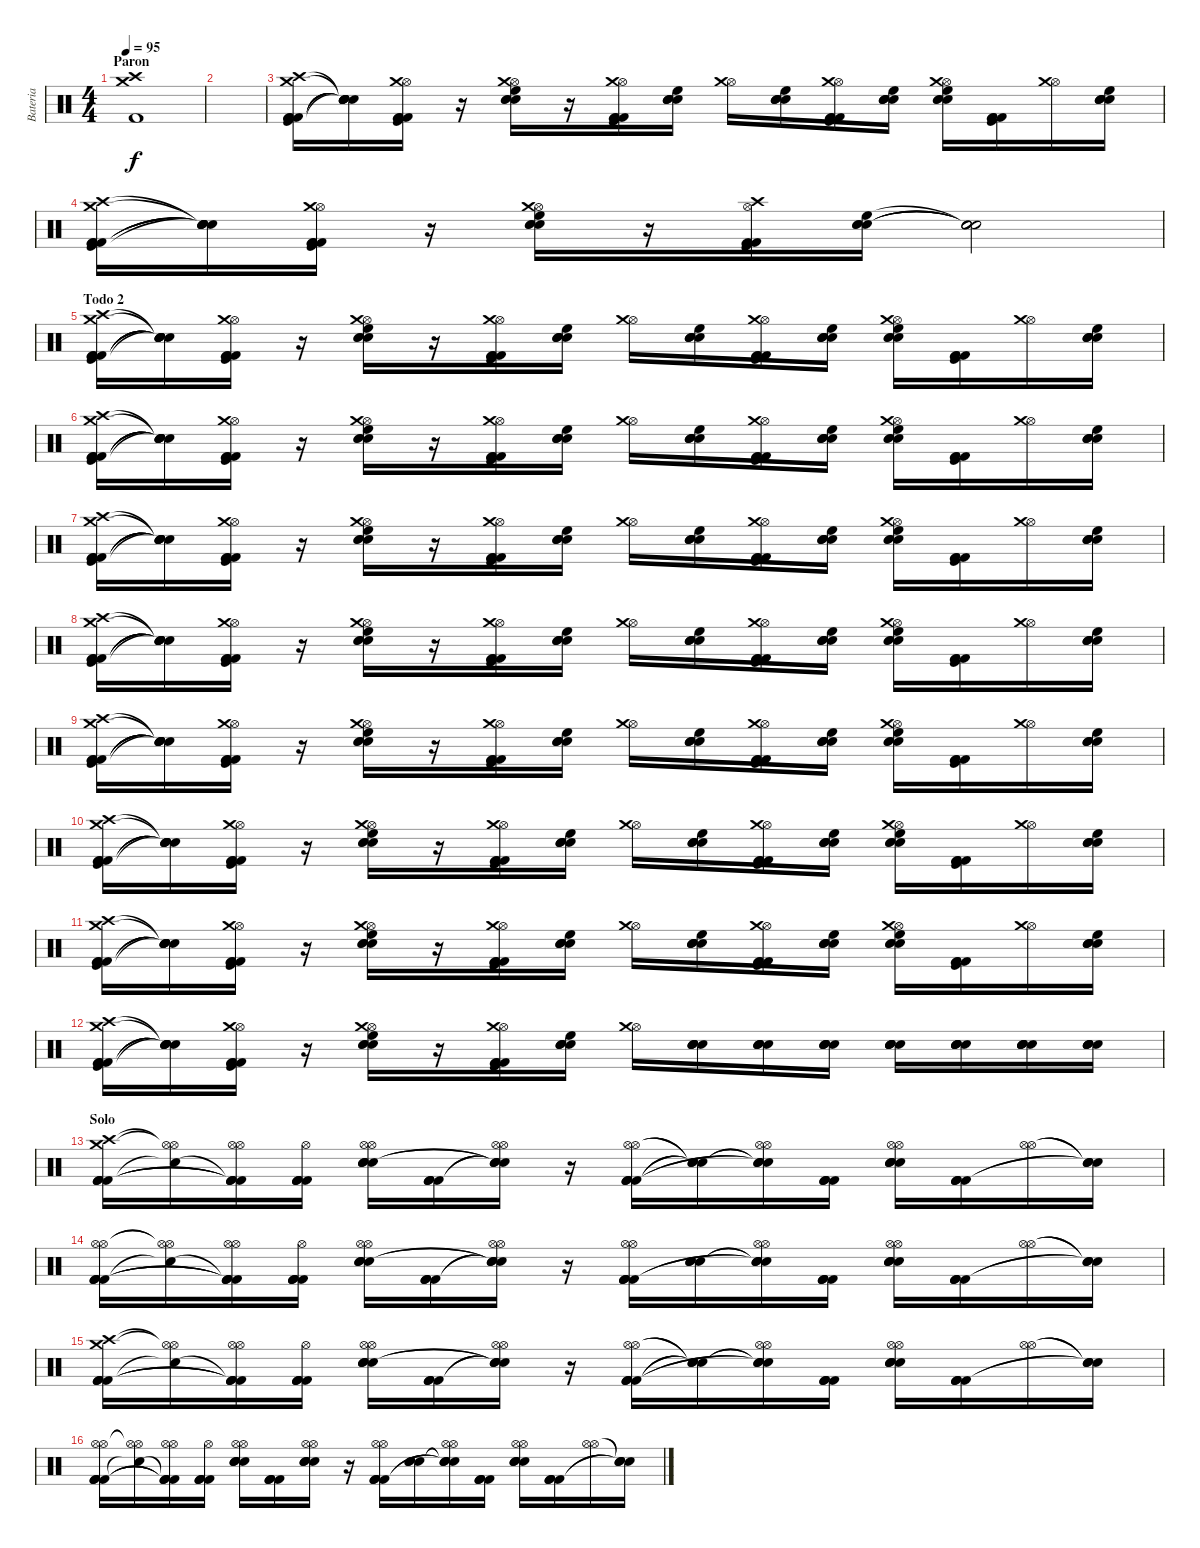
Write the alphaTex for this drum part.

\track ("Bateria" "Bateria") {instrument percussion}
\staff {score}
\articulation defaults
\ts (4 4)
\section ("" "Paron")
\tempo 95
\clef neutral
\ks c
("Crash medium (hit)" "Crash high (hit)" "Kick (hit) 2").1{dy f} |
|
("Crash high (hit)" "Crash medium (hit)" "Kick (hit) 2" "Kick (hit)" "Kick (hit) 2" "Kick (hit) 2").16 ("Snare (hit)"{t} "Snare (hit)"{t} "Snare (hit)"{t} "Snare (hit)"{t} "Snare (hit)"{t} "Snare (hit)"{t}).16 ("Hi-Hat (open)" "Crash medium (hit)" "Kick (hit) 2" "Kick (hit)" "Kick (hit) 2" "Kick (hit) 2").16 r.16 ("Hi-Hat (open)" "Crash medium (hit)" "Electric Snare (hit)" "High Floor Tom (hit)" "Electric Snare (hit)" "Electric Snare (hit)").16 r.16 ("Hi-Hat (open)" "Crash medium (hit)" "Kick (hit) 2" "Kick (hit)" "Kick (hit) 2" "Kick (hit) 2").16 ("Electric Snare (hit)" "Electric Snare (hit)" "High Floor Tom (hit)" "Electric Snare (hit)" "Electric Snare (hit)").16 ("Hi-Hat (open)" "Crash medium (hit)").16 ("Electric Snare (hit)" "Electric Snare (hit)" "High Floor Tom (hit)" "Electric Snare (hit)" "Electric Snare (hit)").16 ("Hi-Hat (open)" "Crash medium (hit)" "Kick (hit) 2" "Kick (hit)" "Kick (hit) 2" "Kick (hit) 2").16 ("Electric Snare (hit)" "Electric Snare (hit)" "High Floor Tom (hit)" "Electric Snare (hit)" "Electric Snare (hit)").16 ("Hi-Hat (open)" "Crash medium (hit)" "Electric Snare (hit)" "High Floor Tom (hit)" "Electric Snare (hit)" "Electric Snare (hit)").16 ("Kick (hit) 2" "Kick (hit)" "Kick (hit) 2" "Kick (hit) 2").16 ("Hi-Hat (open)" "Crash medium (hit)").16 ("Electric Snare (hit)" "Electric Snare (hit)" "High Floor Tom (hit)" "Electric Snare (hit)" "Electric Snare (hit)").16 |
("Crash high (hit)" "Crash medium (hit)" "Kick (hit) 2" "Kick (hit)" "Kick (hit) 2" "Kick (hit) 2").16 ("Snare (hit)"{t} "Snare (hit)"{t} "Snare (hit)"{t} "Snare (hit)"{t} "Snare (hit)"{t} "Snare (hit)"{t}).16 ("Hi-Hat (open)" "Crash medium (hit)" "Kick (hit) 2" "Kick (hit)" "Kick (hit) 2" "Kick (hit) 2").16 r.16 ("Hi-Hat (open)" "Crash medium (hit)" "Electric Snare (hit)" "High Floor Tom (hit)" "Electric Snare (hit)" "Electric Snare (hit)").16 r.16 ("Hi-Hat (open)" "Crash high (hit)" "Kick (hit)" "Kick (hit) 2" "Kick (hit) 2").16 ("Electric Snare (hit)" "High Floor Tom (hit)" "Electric Snare (hit)" "Electric Snare (hit)").16 ("Snare (hit)"{t} "Snare (hit)"{t} "Snare (hit)"{t} "Snare (hit)"{t}).2 |
\section ("" "Todo 2")
("Crash high (hit)" "Crash medium (hit)" "Kick (hit) 2" "Kick (hit)" "Kick (hit) 2" "Kick (hit) 2").16 ("Snare (hit)"{t} "Snare (hit)"{t} "Snare (hit)"{t} "Snare (hit)"{t} "Snare (hit)"{t} "Snare (hit)"{t}).16 ("Hi-Hat (open)" "Crash medium (hit)" "Kick (hit) 2" "Kick (hit)" "Kick (hit) 2" "Kick (hit) 2").16 r.16 ("Hi-Hat (open)" "Crash medium (hit)" "Electric Snare (hit)" "High Floor Tom (hit)" "Electric Snare (hit)" "Electric Snare (hit)").16 r.16 ("Hi-Hat (open)" "Crash medium (hit)" "Kick (hit) 2" "Kick (hit)" "Kick (hit) 2" "Kick (hit) 2").16 ("Electric Snare (hit)" "Electric Snare (hit)" "High Floor Tom (hit)" "Electric Snare (hit)" "Electric Snare (hit)").16 ("Hi-Hat (open)" "Crash medium (hit)").16 ("Electric Snare (hit)" "Electric Snare (hit)" "High Floor Tom (hit)" "Electric Snare (hit)" "Electric Snare (hit)").16 ("Hi-Hat (open)" "Crash medium (hit)" "Kick (hit) 2" "Kick (hit)" "Kick (hit) 2" "Kick (hit) 2").16 ("Electric Snare (hit)" "Electric Snare (hit)" "High Floor Tom (hit)" "Electric Snare (hit)" "Electric Snare (hit)").16 ("Hi-Hat (open)" "Crash medium (hit)" "Electric Snare (hit)" "High Floor Tom (hit)" "Electric Snare (hit)" "Electric Snare (hit)").16 ("Kick (hit) 2" "Kick (hit)" "Kick (hit) 2" "Kick (hit) 2").16 ("Hi-Hat (open)" "Crash medium (hit)").16 ("Electric Snare (hit)" "Electric Snare (hit)" "High Floor Tom (hit)" "Electric Snare (hit)" "Electric Snare (hit)").16 |
("Crash high (hit)" "Crash medium (hit)" "Kick (hit) 2" "Kick (hit)" "Kick (hit) 2" "Kick (hit) 2").16 ("Snare (hit)"{t} "Snare (hit)"{t} "Snare (hit)"{t} "Snare (hit)"{t} "Snare (hit)"{t} "Snare (hit)"{t}).16 ("Hi-Hat (open)" "Crash medium (hit)" "Kick (hit) 2" "Kick (hit)" "Kick (hit) 2" "Kick (hit) 2").16 r.16 ("Hi-Hat (open)" "Crash medium (hit)" "Electric Snare (hit)" "High Floor Tom (hit)" "Electric Snare (hit)" "Electric Snare (hit)").16 r.16 ("Hi-Hat (open)" "Crash medium (hit)" "Kick (hit) 2" "Kick (hit)" "Kick (hit) 2" "Kick (hit) 2").16 ("Electric Snare (hit)" "Electric Snare (hit)" "High Floor Tom (hit)" "Electric Snare (hit)" "Electric Snare (hit)").16 ("Hi-Hat (open)" "Crash medium (hit)").16 ("Electric Snare (hit)" "Electric Snare (hit)" "High Floor Tom (hit)" "Electric Snare (hit)" "Electric Snare (hit)").16 ("Hi-Hat (open)" "Crash medium (hit)" "Kick (hit) 2" "Kick (hit)" "Kick (hit) 2" "Kick (hit) 2").16 ("Electric Snare (hit)" "Electric Snare (hit)" "High Floor Tom (hit)" "Electric Snare (hit)" "Electric Snare (hit)").16 ("Hi-Hat (open)" "Crash medium (hit)" "Electric Snare (hit)" "High Floor Tom (hit)" "Electric Snare (hit)" "Electric Snare (hit)").16 ("Kick (hit) 2" "Kick (hit)" "Kick (hit) 2" "Kick (hit) 2").16 ("Hi-Hat (open)" "Crash medium (hit)").16 ("Electric Snare (hit)" "Electric Snare (hit)" "High Floor Tom (hit)" "Electric Snare (hit)" "Electric Snare (hit)").16 |
("Crash high (hit)" "Crash medium (hit)" "Kick (hit) 2" "Kick (hit)" "Kick (hit) 2" "Kick (hit) 2").16 ("Snare (hit)"{t} "Snare (hit)"{t} "Snare (hit)"{t} "Snare (hit)"{t} "Snare (hit)"{t} "Snare (hit)"{t}).16 ("Hi-Hat (open)" "Crash medium (hit)" "Kick (hit) 2" "Kick (hit)" "Kick (hit) 2" "Kick (hit) 2").16 r.16 ("Hi-Hat (open)" "Crash medium (hit)" "Electric Snare (hit)" "High Floor Tom (hit)" "Electric Snare (hit)" "Electric Snare (hit)").16 r.16 ("Hi-Hat (open)" "Crash medium (hit)" "Kick (hit) 2" "Kick (hit)" "Kick (hit) 2" "Kick (hit) 2").16 ("Electric Snare (hit)" "Electric Snare (hit)" "High Floor Tom (hit)" "Electric Snare (hit)" "Electric Snare (hit)").16 ("Hi-Hat (open)" "Crash medium (hit)").16 ("Electric Snare (hit)" "Electric Snare (hit)" "High Floor Tom (hit)" "Electric Snare (hit)" "Electric Snare (hit)").16 ("Hi-Hat (open)" "Crash medium (hit)" "Kick (hit) 2" "Kick (hit)" "Kick (hit) 2" "Kick (hit) 2").16 ("Electric Snare (hit)" "Electric Snare (hit)" "High Floor Tom (hit)" "Electric Snare (hit)" "Electric Snare (hit)").16 ("Hi-Hat (open)" "Crash medium (hit)" "Electric Snare (hit)" "High Floor Tom (hit)" "Electric Snare (hit)" "Electric Snare (hit)").16 ("Kick (hit) 2" "Kick (hit)" "Kick (hit) 2" "Kick (hit) 2").16 ("Hi-Hat (open)" "Crash medium (hit)").16 ("Electric Snare (hit)" "Electric Snare (hit)" "High Floor Tom (hit)" "Electric Snare (hit)" "Electric Snare (hit)").16 |
("Crash high (hit)" "Crash medium (hit)" "Kick (hit) 2" "Kick (hit)" "Kick (hit) 2" "Kick (hit) 2").16 ("Snare (hit)"{t} "Snare (hit)"{t} "Snare (hit)"{t} "Snare (hit)"{t} "Snare (hit)"{t} "Snare (hit)"{t}).16 ("Hi-Hat (open)" "Crash medium (hit)" "Kick (hit) 2" "Kick (hit)" "Kick (hit) 2" "Kick (hit) 2").16 r.16 ("Hi-Hat (open)" "Crash medium (hit)" "Electric Snare (hit)" "High Floor Tom (hit)" "Electric Snare (hit)" "Electric Snare (hit)").16 r.16 ("Hi-Hat (open)" "Crash medium (hit)" "Kick (hit) 2" "Kick (hit)" "Kick (hit) 2" "Kick (hit) 2").16 ("Electric Snare (hit)" "Electric Snare (hit)" "High Floor Tom (hit)" "Electric Snare (hit)" "Electric Snare (hit)").16 ("Hi-Hat (open)" "Crash medium (hit)").16 ("Electric Snare (hit)" "Electric Snare (hit)" "High Floor Tom (hit)" "Electric Snare (hit)" "Electric Snare (hit)").16 ("Hi-Hat (open)" "Crash medium (hit)" "Kick (hit) 2" "Kick (hit)" "Kick (hit) 2" "Kick (hit) 2").16 ("Electric Snare (hit)" "Electric Snare (hit)" "High Floor Tom (hit)" "Electric Snare (hit)" "Electric Snare (hit)").16 ("Hi-Hat (open)" "Crash medium (hit)" "Electric Snare (hit)" "High Floor Tom (hit)" "Electric Snare (hit)" "Electric Snare (hit)").16 ("Kick (hit) 2" "Kick (hit)" "Kick (hit) 2" "Kick (hit) 2").16 ("Hi-Hat (open)" "Crash medium (hit)").16 ("Electric Snare (hit)" "Electric Snare (hit)" "High Floor Tom (hit)" "Electric Snare (hit)" "Electric Snare (hit)").16 |
("Crash high (hit)" "Crash medium (hit)" "Kick (hit) 2" "Kick (hit)" "Kick (hit) 2" "Kick (hit) 2").16 ("Snare (hit)"{t} "Snare (hit)"{t} "Snare (hit)"{t} "Snare (hit)"{t} "Snare (hit)"{t} "Snare (hit)"{t}).16 ("Hi-Hat (open)" "Crash medium (hit)" "Kick (hit) 2" "Kick (hit)" "Kick (hit) 2" "Kick (hit) 2").16 r.16 ("Hi-Hat (open)" "Crash medium (hit)" "Electric Snare (hit)" "High Floor Tom (hit)" "Electric Snare (hit)" "Electric Snare (hit)").16 r.16 ("Hi-Hat (open)" "Crash medium (hit)" "Kick (hit) 2" "Kick (hit)" "Kick (hit) 2" "Kick (hit) 2").16 ("Electric Snare (hit)" "Electric Snare (hit)" "High Floor Tom (hit)" "Electric Snare (hit)" "Electric Snare (hit)").16 ("Hi-Hat (open)" "Crash medium (hit)").16 ("Electric Snare (hit)" "Electric Snare (hit)" "High Floor Tom (hit)" "Electric Snare (hit)" "Electric Snare (hit)").16 ("Hi-Hat (open)" "Crash medium (hit)" "Kick (hit) 2" "Kick (hit)" "Kick (hit) 2" "Kick (hit) 2").16 ("Electric Snare (hit)" "Electric Snare (hit)" "High Floor Tom (hit)" "Electric Snare (hit)" "Electric Snare (hit)").16 ("Hi-Hat (open)" "Crash medium (hit)" "Electric Snare (hit)" "High Floor Tom (hit)" "Electric Snare (hit)" "Electric Snare (hit)").16 ("Kick (hit) 2" "Kick (hit)" "Kick (hit) 2" "Kick (hit) 2").16 ("Hi-Hat (open)" "Crash medium (hit)").16 ("Electric Snare (hit)" "Electric Snare (hit)" "High Floor Tom (hit)" "Electric Snare (hit)" "Electric Snare (hit)").16 |
("Crash high (hit)" "Crash medium (hit)" "Kick (hit) 2" "Kick (hit)" "Kick (hit) 2" "Kick (hit) 2").16 ("Snare (hit)"{t} "Snare (hit)"{t} "Snare (hit)"{t} "Snare (hit)"{t} "Snare (hit)"{t} "Snare (hit)"{t}).16 ("Hi-Hat (open)" "Crash medium (hit)" "Kick (hit) 2" "Kick (hit)" "Kick (hit) 2" "Kick (hit) 2").16 r.16 ("Hi-Hat (open)" "Crash medium (hit)" "Electric Snare (hit)" "High Floor Tom (hit)" "Electric Snare (hit)" "Electric Snare (hit)").16 r.16 ("Hi-Hat (open)" "Crash medium (hit)" "Kick (hit) 2" "Kick (hit)" "Kick (hit) 2" "Kick (hit) 2").16 ("Electric Snare (hit)" "Electric Snare (hit)" "High Floor Tom (hit)" "Electric Snare (hit)" "Electric Snare (hit)").16 ("Hi-Hat (open)" "Crash medium (hit)").16 ("Electric Snare (hit)" "Electric Snare (hit)" "High Floor Tom (hit)" "Electric Snare (hit)" "Electric Snare (hit)").16 ("Hi-Hat (open)" "Crash medium (hit)" "Kick (hit) 2" "Kick (hit)" "Kick (hit) 2" "Kick (hit) 2").16 ("Electric Snare (hit)" "Electric Snare (hit)" "High Floor Tom (hit)" "Electric Snare (hit)" "Electric Snare (hit)").16 ("Hi-Hat (open)" "Crash medium (hit)" "Electric Snare (hit)" "High Floor Tom (hit)" "Electric Snare (hit)" "Electric Snare (hit)").16 ("Kick (hit) 2" "Kick (hit)" "Kick (hit) 2" "Kick (hit) 2").16 ("Hi-Hat (open)" "Crash medium (hit)").16 ("Electric Snare (hit)" "Electric Snare (hit)" "High Floor Tom (hit)" "Electric Snare (hit)" "Electric Snare (hit)").16 |
("Crash high (hit)" "Crash medium (hit)" "Kick (hit) 2" "Kick (hit)" "Kick (hit) 2" "Kick (hit) 2").16 ("Snare (hit)"{t} "Snare (hit)"{t} "Snare (hit)"{t} "Snare (hit)"{t} "Snare (hit)"{t} "Snare (hit)"{t}).16 ("Hi-Hat (open)" "Crash medium (hit)" "Kick (hit) 2" "Kick (hit)" "Kick (hit) 2" "Kick (hit) 2").16 r.16 ("Hi-Hat (open)" "Crash medium (hit)" "Electric Snare (hit)" "High Floor Tom (hit)" "Electric Snare (hit)" "Electric Snare (hit)").16 r.16 ("Hi-Hat (open)" "Crash medium (hit)" "Kick (hit) 2" "Kick (hit)" "Kick (hit) 2" "Kick (hit) 2").16 ("Electric Snare (hit)" "Electric Snare (hit)" "High Floor Tom (hit)" "Electric Snare (hit)" "Electric Snare (hit)").16 ("Hi-Hat (open)" "Crash medium (hit)").16 ("Electric Snare (hit)" "Electric Snare (hit)" "High Floor Tom (hit)" "Electric Snare (hit)" "Electric Snare (hit)").16 ("Hi-Hat (open)" "Crash medium (hit)" "Kick (hit) 2" "Kick (hit)" "Kick (hit) 2" "Kick (hit) 2").16 ("Electric Snare (hit)" "Electric Snare (hit)" "High Floor Tom (hit)" "Electric Snare (hit)" "Electric Snare (hit)").16 ("Hi-Hat (open)" "Crash medium (hit)" "Electric Snare (hit)" "High Floor Tom (hit)" "Electric Snare (hit)" "Electric Snare (hit)").16 ("Kick (hit) 2" "Kick (hit)" "Kick (hit) 2" "Kick (hit) 2").16 ("Hi-Hat (open)" "Crash medium (hit)").16 ("Electric Snare (hit)" "Electric Snare (hit)" "High Floor Tom (hit)" "Electric Snare (hit)" "Electric Snare (hit)").16 |
("Crash high (hit)" "Crash medium (hit)" "Kick (hit) 2" "Kick (hit)" "Kick (hit) 2" "Kick (hit) 2").16 ("Snare (hit)"{t} "Snare (hit)"{t} "Snare (hit)"{t} "Snare (hit)"{t} "Snare (hit)"{t} "Snare (hit)"{t}).16 ("Hi-Hat (open)" "Crash medium (hit)" "Kick (hit) 2" "Kick (hit)" "Kick (hit) 2" "Kick (hit) 2").16 r.16 ("Hi-Hat (open)" "Crash medium (hit)" "Electric Snare (hit)" "High Floor Tom (hit)" "Electric Snare (hit)" "Electric Snare (hit)").16 r.16 ("Hi-Hat (open)" "Crash medium (hit)" "Kick (hit) 2" "Kick (hit)" "Kick (hit) 2" "Kick (hit) 2").16 ("Electric Snare (hit)" "Electric Snare (hit)" "High Floor Tom (hit)" "Electric Snare (hit)" "Electric Snare (hit)").16 ("Hi-Hat (open)" "Crash medium (hit)").16 ("Electric Snare (hit)" "Electric Snare (hit)" "Electric Snare (hit)" "Electric Snare (hit)" "Electric Snare (hit)").16 ("Electric Snare (hit)" "Electric Snare (hit)" "Electric Snare (hit)" "Electric Snare (hit)" "Electric Snare (hit)").16 ("Electric Snare (hit)" "Electric Snare (hit)" "Electric Snare (hit)" "Electric Snare (hit)" "Electric Snare (hit)").16 ("Electric Snare (hit)" "Electric Snare (hit)" "Electric Snare (hit)" "Electric Snare (hit)" "Electric Snare (hit)").16 ("Electric Snare (hit)" "Electric Snare (hit)" "Electric Snare (hit)" "Electric Snare (hit)" "Electric Snare (hit)").16 ("Electric Snare (hit)" "Electric Snare (hit)" "Electric Snare (hit)" "Electric Snare (hit)" "Electric Snare (hit)").16 ("Electric Snare (hit)" "Electric Snare (hit)" "Electric Snare (hit)" "Electric Snare (hit)" "Electric Snare (hit)").16 |
\section ("" "Solo")
("Crash high (hit)" "Crash medium (hit)" "Kick (hit) 2" "Kick (hit) 2" "Kick (hit) 2" "Kick (hit) 2").16 ("Hi-Hat (open)"{t} "Hi-Hat (open)"{t} "Snare (hit)"{t}).16 ("Hi-Hat (open)" "Hi-Hat (open)" "Kick (hit) 2"{t} "Kick (hit) 2"{t} "Kick (hit) 2"{t} "Kick (hit) 2"{t}).16 ("Hi-Hat (open)" "Kick (hit) 2" "Kick (hit) 2" "Kick (hit) 2" "Kick (hit) 2").16 ("Hi-Hat (open)" "Hi-Hat (open)" "Electric Snare (hit)" "Electric Snare (hit)" "Electric Snare (hit)" "Electric Snare (hit)").16 ("Kick (hit) 2" "Kick (hit) 2" "Kick (hit) 2" "Kick (hit) 2").16 ("Hi-Hat (open)" "Hi-Hat (open)" "Snare (hit)"{t} "Snare (hit)"{t} "Snare (hit)"{t} "Snare (hit)"{t}).16 r.16 ("Hi-Hat (open)" "Hi-Hat (open)" "Kick (hit) 2" "Kick (hit) 2" "Kick (hit) 2" "Kick (hit) 2").16 ("Snare (hit)"{t} "Snare (hit)"{t} "Snare (hit)"{t} "Snare (hit)"{t}).16 ("Hi-Hat (open)" "Hi-Hat (open)" "Snare (hit)"{t} "Snare (hit)"{t} "Snare (hit)"{t} "Snare (hit)"{t}).16 ("Kick (hit) 2" "Kick (hit) 2" "Kick (hit) 2" "Kick (hit) 2").16 ("Hi-Hat (open)" "Hi-Hat (open)" "Electric Snare (hit)" "Electric Snare (hit)" "Electric Snare (hit)" "Electric Snare (hit)").16 ("Kick (hit) 2" "Kick (hit) 2" "Kick (hit) 2" "Kick (hit) 2").16 ("Hi-Hat (open)" "Hi-Hat (open)").16 ("Snare (hit)"{t} "Snare (hit)"{t} "Snare (hit)"{t} "Snare (hit)"{t}).16 |
("Hi-Hat (open)" "Hi-Hat (open)" "Kick (hit) 2" "Kick (hit) 2" "Kick (hit) 2" "Kick (hit) 2").16 ("Hi-Hat (open)"{t} "Hi-Hat (open)"{t} "Snare (hit)"{t}).16 ("Hi-Hat (open)" "Hi-Hat (open)" "Kick (hit) 2"{t} "Kick (hit) 2"{t} "Kick (hit) 2"{t} "Kick (hit) 2"{t}).16 ("Hi-Hat (open)" "Kick (hit) 2" "Kick (hit) 2" "Kick (hit) 2" "Kick (hit) 2").16 ("Hi-Hat (open)" "Hi-Hat (open)" "Electric Snare (hit)" "Electric Snare (hit)" "Electric Snare (hit)" "Electric Snare (hit)").16 ("Kick (hit) 2" "Kick (hit) 2" "Kick (hit) 2" "Kick (hit) 2").16 ("Hi-Hat (open)" "Hi-Hat (open)" "Snare (hit)"{t} "Snare (hit)"{t} "Snare (hit)"{t} "Snare (hit)"{t}).16 r.16 ("Hi-Hat (open)" "Hi-Hat (open)" "Kick (hit) 2" "Kick (hit) 2" "Kick (hit) 2" "Kick (hit) 2").16 ("Electric Snare (hit)" "Electric Snare (hit)" "Electric Snare (hit)" "Electric Snare (hit)").16 ("Hi-Hat (open)" "Hi-Hat (open)" "Snare (hit)"{t} "Snare (hit)"{t} "Snare (hit)"{t} "Snare (hit)"{t}).16 ("Kick (hit) 2" "Kick (hit) 2" "Kick (hit) 2" "Kick (hit) 2").16 ("Hi-Hat (open)" "Hi-Hat (open)" "Electric Snare (hit)" "Electric Snare (hit)" "Electric Snare (hit)" "Electric Snare (hit)").16 ("Kick (hit) 2" "Kick (hit) 2" "Kick (hit) 2" "Kick (hit) 2").16 ("Hi-Hat (open)" "Hi-Hat (open)").16 ("Snare (hit)"{t} "Snare (hit)"{t} "Snare (hit)"{t} "Snare (hit)"{t}).16 |
("Crash high (hit)" "Crash medium (hit)" "Kick (hit) 2" "Kick (hit) 2" "Kick (hit) 2" "Kick (hit) 2").16 ("Hi-Hat (open)"{t} "Hi-Hat (open)"{t} "Snare (hit)"{t}).16 ("Hi-Hat (open)" "Hi-Hat (open)" "Kick (hit) 2"{t} "Kick (hit) 2"{t} "Kick (hit) 2"{t} "Kick (hit) 2"{t}).16 ("Hi-Hat (open)" "Kick (hit) 2" "Kick (hit) 2" "Kick (hit) 2" "Kick (hit) 2").16 ("Hi-Hat (open)" "Hi-Hat (open)" "Electric Snare (hit)" "Electric Snare (hit)" "Electric Snare (hit)" "Electric Snare (hit)").16 ("Kick (hit) 2" "Kick (hit) 2" "Kick (hit) 2" "Kick (hit) 2").16 ("Hi-Hat (open)" "Hi-Hat (open)" "Snare (hit)"{t} "Snare (hit)"{t} "Snare (hit)"{t} "Snare (hit)"{t}).16 r.16 ("Hi-Hat (open)" "Hi-Hat (open)" "Kick (hit) 2" "Kick (hit) 2" "Kick (hit) 2" "Kick (hit) 2").16 ("Snare (hit)"{t} "Snare (hit)"{t} "Snare (hit)"{t} "Snare (hit)"{t}).16 ("Hi-Hat (open)" "Hi-Hat (open)" "Snare (hit)"{t} "Snare (hit)"{t} "Snare (hit)"{t} "Snare (hit)"{t}).16 ("Kick (hit) 2" "Kick (hit) 2" "Kick (hit) 2" "Kick (hit) 2").16 ("Hi-Hat (open)" "Hi-Hat (open)" "Electric Snare (hit)" "Electric Snare (hit)" "Electric Snare (hit)" "Electric Snare (hit)").16 ("Kick (hit) 2" "Kick (hit) 2" "Kick (hit) 2" "Kick (hit) 2").16 ("Hi-Hat (open)" "Hi-Hat (open)").16 ("Snare (hit)"{t} "Snare (hit)"{t} "Snare (hit)"{t} "Snare (hit)"{t}).16 |
("Hi-Hat (open)" "Hi-Hat (open)" "Kick (hit) 2" "Kick (hit) 2" "Kick (hit) 2" "Kick (hit) 2").16 ("Hi-Hat (open)"{t} "Hi-Hat (open)"{t} "Snare (hit)"{t}).16 ("Hi-Hat (open)" "Hi-Hat (open)" "Kick (hit) 2"{t} "Kick (hit) 2"{t} "Kick (hit) 2"{t} "Kick (hit) 2"{t}).16 ("Hi-Hat (open)" "Kick (hit) 2" "Kick (hit) 2" "Kick (hit) 2" "Kick (hit) 2").16 ("Hi-Hat (open)" "Hi-Hat (open)" "Electric Snare (hit)" "Electric Snare (hit)" "Electric Snare (hit)" "Electric Snare (hit)").16 ("Kick (hit) 2" "Kick (hit) 2" "Kick (hit) 2" "Kick (hit) 2").16 ("Hi-Hat (open)" "Hi-Hat (open)" "Electric Snare (hit)" "Electric Snare (hit)" "Electric Snare (hit)" "Electric Snare (hit)").16 r.16 ("Hi-Hat (open)" "Hi-Hat (open)" "Kick (hit) 2" "Kick (hit) 2" "Kick (hit) 2" "Kick (hit) 2").16 ("Electric Snare (hit)" "Electric Snare (hit)" "Electric Snare (hit)" "Electric Snare (hit)").16 ("Hi-Hat (open)" "Hi-Hat (open)" "Snare (hit)"{t} "Snare (hit)"{t} "Snare (hit)"{t} "Snare (hit)"{t}).16 ("Kick (hit) 2" "Kick (hit) 2" "Kick (hit) 2" "Kick (hit) 2").16 ("Hi-Hat (open)" "Hi-Hat (open)" "Electric Snare (hit)" "Electric Snare (hit)" "Electric Snare (hit)" "Electric Snare (hit)").16 ("Kick (hit) 2" "Kick (hit) 2" "Kick (hit) 2" "Kick (hit) 2").16 ("Hi-Hat (open)" "Hi-Hat (open)").16 ("Snare (hit)"{t} "Snare (hit)"{t} "Snare (hit)"{t} "Snare (hit)"{t}).16
